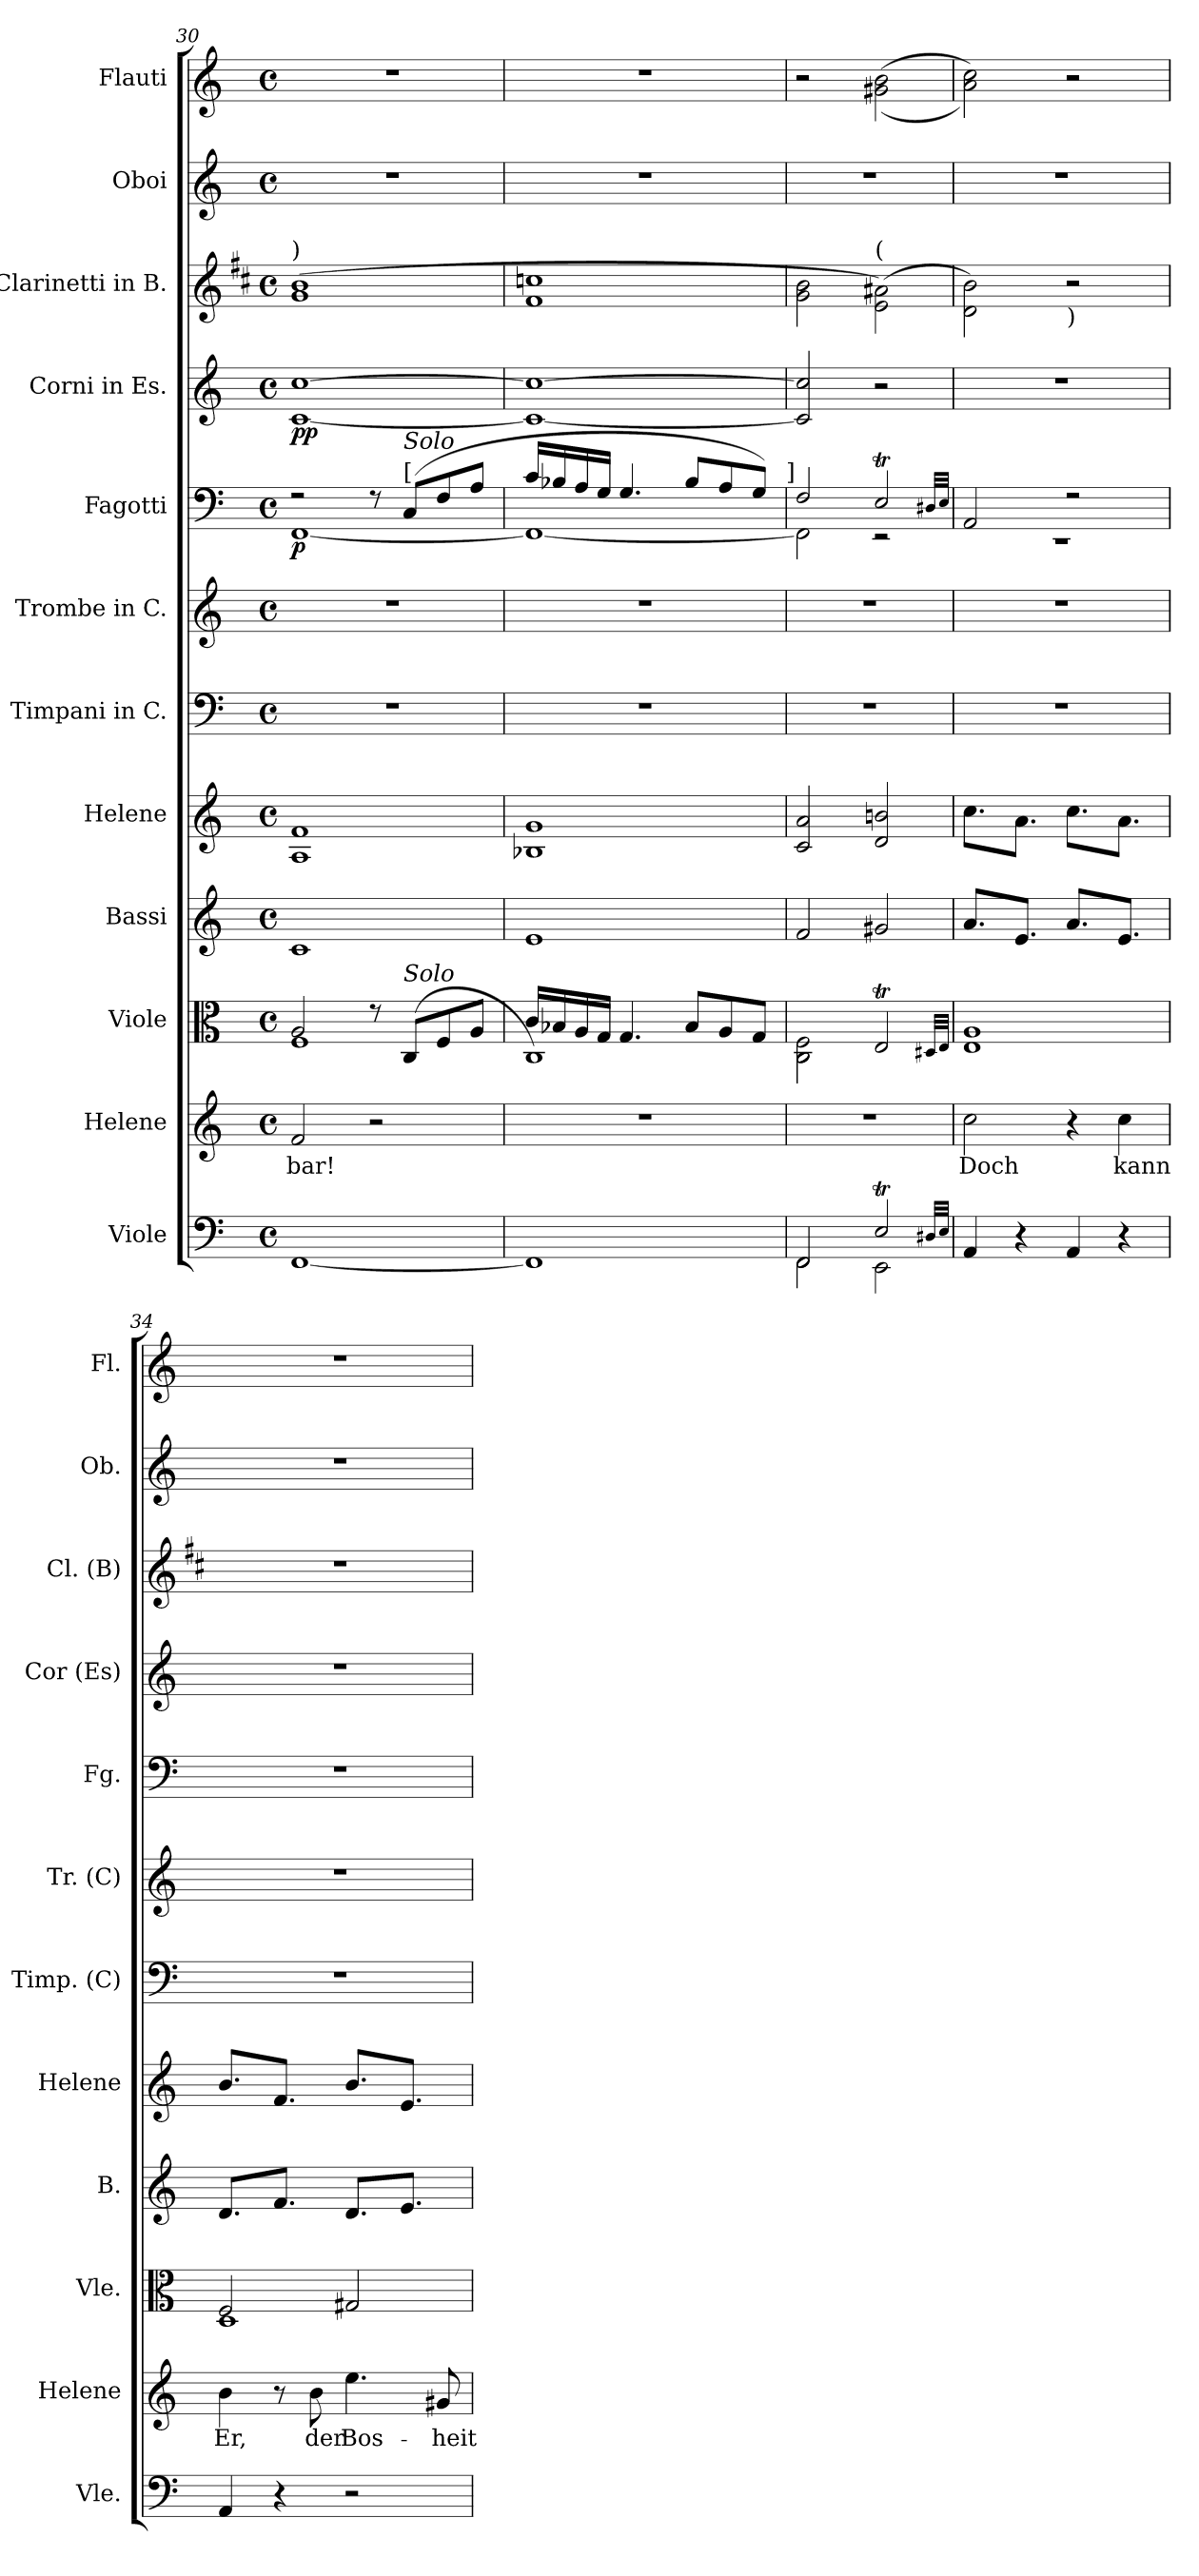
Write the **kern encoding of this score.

**kern	**kern	**text	**kern	**kern	**kern	**kern	**kern	**kern	**dynam	**kern	**dynam	**kern	**kern	**kern
*part12	*part11	*part11	*part10	*part9	*part8	*part7	*part6	*part5	*part5	*part4	*part4	*part3	*part2	*part1
*staff12	*staff11	*staff11	*staff10	*staff9	*staff8	*staff7	*staff6	*staff5	*staff5	*staff4	*staff4	*staff3	*staff2	*staff1
*I"Viole	*I"Helene	*	*I"Viole	*I"Bassi	*I"Helene	*I"Timpani in C.	*I"Trombe in C.	*I"Fagotti	*	*I"Corni in Es.	*	*I"Clarinetti in B.	*I"Oboi	*I"Flauti
*I'Vle.	*I'Helene	*	*I'Vle.	*I'B.	*I'Helene	*I'Timp. (C)	*I'Tr. (C)	*I'Fg.	*	*I'Cor (Es)	*	*I'Cl. (B)	*I'Ob.	*I'Fl.
*clefF4	*clefG2	*	*clefC3	*clefG2	*clefG2	*clefF4	*clefG2	*clefF4	*	*clefG2	*	*clefG2	*clefG2	*clefG2
*	*	*	*	*	*	*	*	*	*	*ITrd4c7	*	*ITrd1c2	*	*
*k[]	*k[]	*	*k[]	*k[]	*k[]	*k[]	*k[]	*k[]	*	*k[b-]	*	*k[]	*k[]	*k[]
*C:	*C:	*	*C:	*C:	*C:	*C:	*C:	*C:	*	*F:	*	*C:	*C:	*C:
*M4/4	*M4/4	*	*M4/4	*M4/4	*M4/4	*M4/4	*M4/4	*M4/4	*	*M4/4	*	*M4/4	*M4/4	*M4/4
*met(c)	*met(c)	*	*met(c)	*met(c)	*met(c)	*met(c)	*met(c)	*met(c)	*	*met(c)	*	*met(c)	*met(c)	*met(c)
=30	=30	=30	=30	=30	=30	=30	=30	=30	=30	=30	=30	=30	=30	=30
*	*	*	*^	*	*	*	*	*^	*	*	*	*	*	*
!	!	!	!	!	!	!	!	!	!	!	!	!	!	!LO:TX:a:t=)	!	!
!	!	!	!	!	!	!	!	!	!	!	!LO:DY:b	!	!LO:DY:b	!	!	!
[1FF	2f/	bar!	2A/	1F	1c	1A 1f	1r	1r	2r	[1FF	p	[1F [1f	pp	(>1f 1a	1r	1r
.	2r	.	8r	.	.	.	.	.	8r	.	.	.	.	.	.	.
!	!	!	!	!	!	!	!	!	!LO:TX:a:i:t=Solo	!	!	!	!	!	!	!
!	!	!	!	!	!	!	!	!	!LO:TX:a:t=[	!	!	!	!	!	!	!
!	!	!	!LO:TX:a:i:t=Solo	!	!	!	!	!	!	!	!	!	!	!	!	!
.	.	.	(>8C/L	.	.	.	.	.	(>8C/L	.	.	.	.	.	.	.
.	.	.	8F/	.	.	.	.	.	8F/	.	.	.	.	.	.	.
.	.	.	8A/J	.	.	.	.	.	8A/J	.	.	.	.	.	.	.
=31	=31	=31	=31	=31	=31	=31	=31	=31	=31	=31	=31	=31	=31	=31	=31	=31
1FF]	1r	.	16c/LL	1C)	1e	1B-X 1g	1r	1r	16c/LL	1FF_	.	1F_ 1f_	.	1e 1b-X	1r	1r
.	.	.	16B-X/	.	.	.	.	.	16B-X/	.	.	.	.	.	.	.
.	.	.	16A/	.	.	.	.	.	16A/	.	.	.	.	.	.	.
.	.	.	16G/JJ	.	.	.	.	.	16G/JJ	.	.	.	.	.	.	.
.	.	.	4.G/	.	.	.	.	.	4.G/	.	.	.	.	.	.	.
.	.	.	8B-/L	.	.	.	.	.	8B-/L	.	.	.	.	.	.	.
.	.	.	8A/	.	.	.	.	.	8A/	.	.	.	.	.	.	.
.	.	.	(<8G/J)	.	.	.	.	.	8G/J)	.	.	.	.	.	.	.
!	!	!	!	!	!	!	!	!	!LO:TX:a:t=]	!	!	!	!	!	!	!
!!LO:PB:g=z
=32	=32	=32	=32	=32	=32	=32	=32	=32	=32	=32	=32	=32	=32	=32	=32	=32
*^	*	*	*	*	*	*	*	*	*	*	*	*	*	*	*	*
2FF/	2FF\	1r	.	2C\ 2F\	2C\	2f/	2c/ 2a/	1r	1r	2F/	2FF\]	.	2F]/ 2f]/	.	2f\ 2a\	1r	2r
!	!	!	!	!	!	!	!	!	!	!	!	!	!	!	!LO:TX:a:t=(	!	!
2Et/	2EE\	.	.	2Et	2ryy	2g#X/	2d/ 2bn/	.	.	2Et/	2r	.	2r	.	(>(>2d\ 2g#X\)	.	(>(<2g#X\ 2b\
*v	*v	*	*	*v	*v	*	*	*	*	*	*	*	*	*	*	*	*
32qD#X/LLL	.	.	32qD#X/LLL	.	.	.	.	32qD#X/LLL	.	.	.	.	.	.	.
32qE/JJJ	.	.	32qE/JJJ	.	.	.	.	32qE/JJJ	.	.	.	.	.	.	.
=33	=33	=33	=33	=33	=33	=33	=33	=33	=33	=33	=33	=33	=33	=33	=33
*	*	*	*	*Xtuplet	*Xtuplet	*	*	*	*	*	*	*	*	*	*
4AA	2cc\	Doch	1E 1A	6.a/L	6.cc\L	1r	1r	2AA/	1r	.	1r	.	2c\ 2a\)	1r	2a\ 2cc\))
4r	.	.	.	6.e/J	6.a\J	.	.	.	.	.	.	.	.	.	.
!	!	!	!	!	!	!	!	!	!	!	!	!	!LO:TX:b:t=)	!	!
4AA	4r	.	.	6.a/L	6.cc\L	.	.	2r	.	.	.	.	2r	.	2r
4r	4cc\	kann	.	6.e/J	6.a\J	.	.	.	.	.	.	.	.	.	.
*	*	*	*	*	*	*	*	*v	*v	*	*	*	*	*	*
=34	=34	=34	=34	=34	=34	=34	=34	=34	=34	=34	=34	=34	=34	=34
*	*	*	*^	*	*	*	*	*	*	*	*	*	*	*
4AA/	4b\	Er,	2F/	1D	6.d/L	6.b/L	1r	1r	1r	.	1r	.	1r	1r	1r
4r	8r	.	.	.	6.f/J	6.f/J	.	.	.	.	.	.	.	.	.
.	8b\	der	.	.	.	.	.	.	.	.	.	.	.	.	.
2r	4.ee\	Bos-	2G#X/	.	6.d/L	6.b/L	.	.	.	.	.	.	.	.	.
.	.	.	.	.	6.e/J	6.e/J	.	.	.	.	.	.	.	.	.
.	8g#X/	heit	.	.	.	.	.	.	.	.	.	.	.	.	.
*	*	*	*v	*v	*	*	*	*	*	*	*	*	*	*	*
=	=	=	=	=	=	=	=	=	=	=	=	=	=	=
*-	*-	*-	*-	*-	*-	*-	*-	*-	*-	*-	*-	*-	*-	*-
